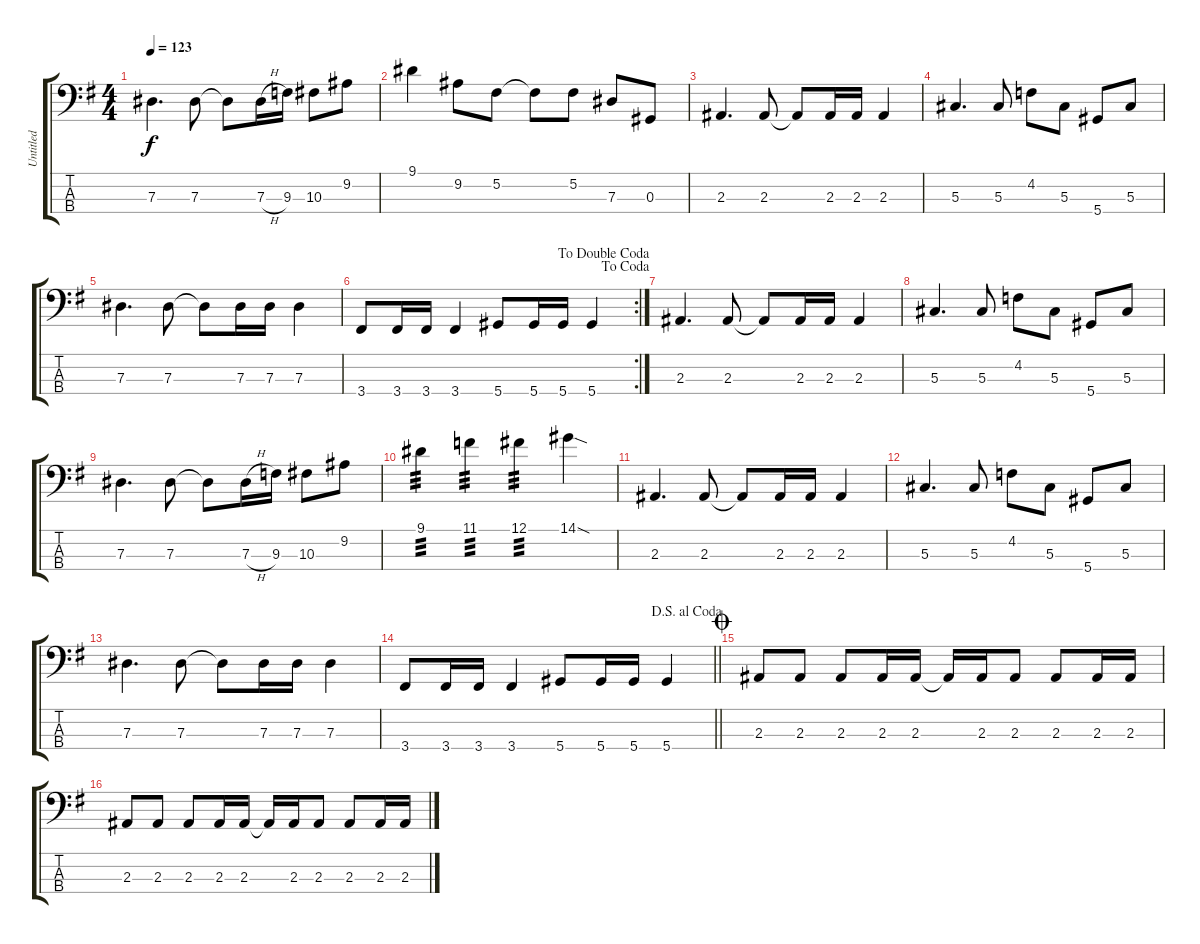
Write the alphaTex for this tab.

\track ("Untitled" "Untitled") {instrument electricbassfinger}
\staff {score tabs}
\tuning (Gb2 Db2 Ab1 Eb1) {hide}
\ts (4 4)
\tempo 123
\clef f4
\ks g
7.3.4{d dy f} 7.3.8 7.3{t}.8 7.3{h}.16 9.3.16 10.3.8 9.2.8 |
9.1.4 9.2.8 5.2.8 5.2{t}.8 5.2.8 7.3.8 0.3.8 |
2.3.4{d} 2.3.8 2.3{t}.8 2.3.16 2.3.16 2.3.4 |
5.3.4{d} 5.3.8 4.2.8 5.3.8 5.4.8 5.3.8 |
7.3.4{d} 7.3.8 7.3{t}.8 7.3.16 7.3.16 7.3.4 |
\rc 2
\jump dacoda
\jump dadoublecoda
3.4.8 3.4.16 3.4.16 3.4.4 5.4.8 5.4.16 5.4.16 5.4.4 |
2.3.4{d} 2.3.8 2.3{t}.8 2.3.16 2.3.16 2.3.4 |
5.3.4{d} 5.3.8 4.2.8 5.3.8 5.4.8 5.3.8 |
7.3.4{d} 7.3.8 7.3{t}.8 7.3{h}.16 9.3.16 10.3.8 9.2.8 |
9.1.4{tp 3} 11.1.4{tp 3} 12.1.4{tp 3} 14.1{sod}.4 |
2.3.4{d} 2.3.8 2.3{t}.8 2.3.16 2.3.16 2.3.4 |
5.3.4{d} 5.3.8 4.2.8 5.3.8 5.4.8 5.3.8 |
7.3.4{d} 7.3.8 7.3{t}.8 7.3.16 7.3.16 7.3.4 |
\jump dalsegnoalcoda
\barLineRight lightlight
3.4.8 3.4.16 3.4.16 3.4.4 5.4.8 5.4.16 5.4.16 5.4.4 |
\jump coda
2.3.8 2.3.8 2.3.8 2.3.16 2.3.16 2.3{t}.16 2.3.16 2.3.8 2.3.8 2.3.16 2.3.16 |
2.3.8 2.3.8 2.3.8 2.3.16 2.3.16 2.3{t}.16 2.3.16 2.3.8 2.3.8 2.3.16 2.3.16
